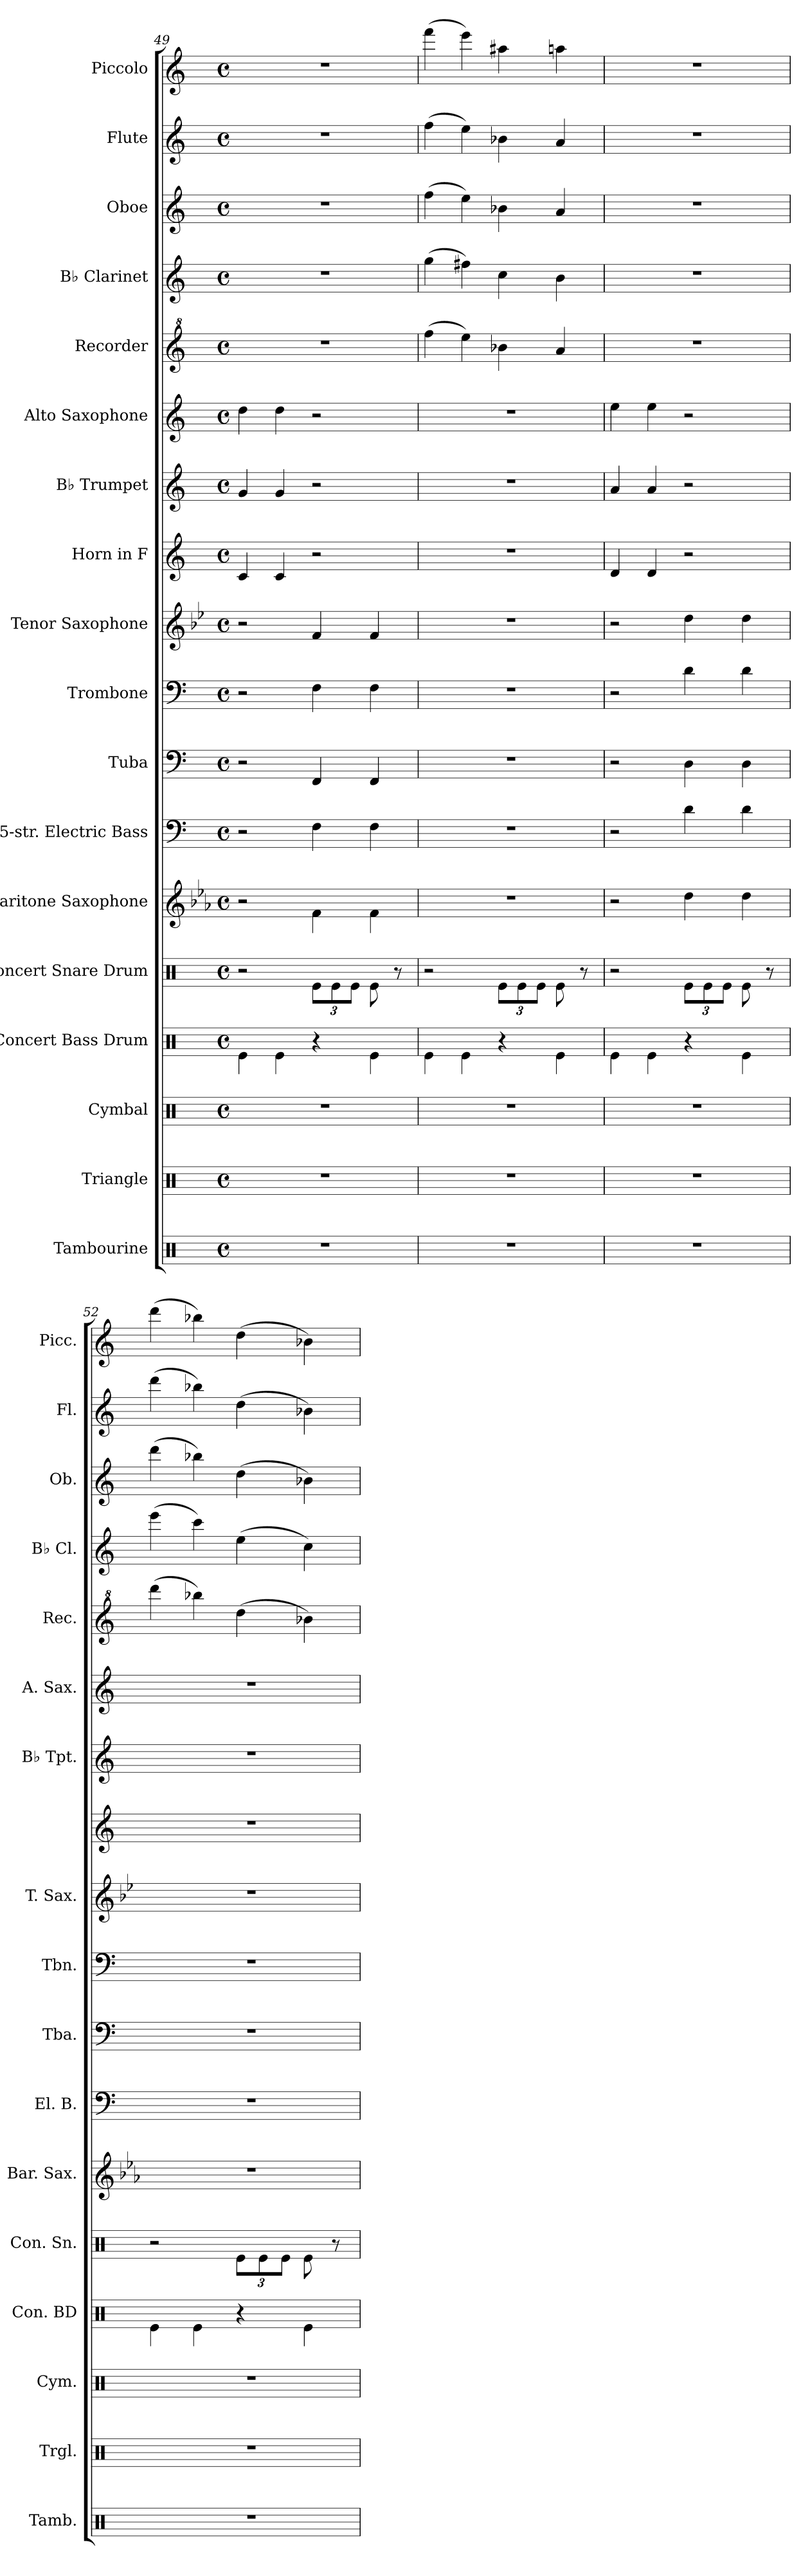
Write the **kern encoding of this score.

**kern	**kern	**kern	**kern	**kern	**kern	**kern	**kern	**kern	**kern	**kern	**kern	**kern	**kern	**kern	**kern	**kern	**kern
*part18	*part17	*part16	*part15	*part14	*part13	*part12	*part11	*part10	*part9	*part8	*part7	*part6	*part5	*part4	*part3	*part2	*part1
*staff18	*staff17	*staff16	*staff15	*staff14	*staff13	*staff12	*staff11	*staff10	*staff9	*staff8	*staff7	*staff6	*staff5	*staff4	*staff3	*staff2	*staff1
*I"Tambourine	*I"Triangle	*I"Cymbal	*I"Concert Bass Drum	*I"Concert Snare Drum	*I"Baritone Saxophone	*I"5-str. Electric Bass	*I"Tuba	*I"Trombone	*I"Tenor Saxophone	*I"Horn in F	*I"B♭ Trumpet	*I"Alto Saxophone	*I"Recorder	*I"B♭ Clarinet	*I"Oboe	*I"Flute	*I"Piccolo
*I'Tamb.	*I'Trgl.	*I'Cym.	*I'Con. BD	*I'Con. Sn.	*I'Bar. Sax.	*I'El. B.	*I'Tba.	*I'Tbn.	*I'T. Sax.	*	*I'B♭ Tpt.	*I'A. Sax.	*I'Rec.	*I'B♭ Cl.	*I'Ob.	*I'Fl.	*I'Picc.
*clefX	*clefX	*clefX	*clefX	*clefX	*clefG2	*clefF4	*clefF4	*clefF4	*clefG2	*clefG2	*clefG2	*clefG2	*clefG^2	*clefG2	*clefG2	*clefG2	*clefG2
*	*	*	*	*	*ITrd12c21	*ITrd7c12	*	*	*ITrd8c14	*ITrd4c7	*ITrd1c2	*ITrd5c9	*	*ITrd1c2	*	*	*ITrd-7c-12
*k[]	*k[]	*k[]	*k[]	*k[]	*k[b-e-a-]	*k[]	*k[]	*k[]	*k[b-e-]	*k[b-]	*k[b-e-]	*k[b-e-a-]	*k[]	*k[b-e-]	*k[]	*k[]	*k[]
*M4/4	*M4/4	*M4/4	*M4/4	*M4/4	*M4/4	*M4/4	*M4/4	*M4/4	*M4/4	*M4/4	*M4/4	*M4/4	*M4/4	*M4/4	*M4/4	*M4/4	*M4/4
*met(c)	*met(c)	*met(c)	*met(c)	*met(c)	*met(c)	*met(c)	*met(c)	*met(c)	*met(c)	*met(c)	*met(c)	*met(c)	*met(c)	*met(c)	*met(c)	*met(c)	*met(c)
=49	=49	=49	=49	=49	=49	=49	=49	=49	=49	=49	=49	=49	=49	=49	=49	=49	=49
1r	1r	1r	4Re\	2r	2r	2r	2r	2r	2r	4F/	4f/	4f\	1r	1r	1r	1r	1r
.	.	.	4Re\	.	.	.	.	.	.	4F/	4f/	4f\	.	.	.	.	.
*	*	*	*	*Xbrackettup	*	*	*	*	*	*	*	*	*	*	*	*	*
.	.	.	4r	12Re\L	4F\	4FF\	4FF/	4F\	4F/	2r	2r	2r	.	.	.	.	.
.	.	.	.	12Re\	.	.	.	.	.	.	.	.	.	.	.	.	.
.	.	.	.	12Re\J	.	.	.	.	.	.	.	.	.	.	.	.	.
.	.	.	4Re\	8Re\	4F\	4FF\	4FF/	4F\	4F/	.	.	.	.	.	.	.	.
.	.	.	.	8r	.	.	.	.	.	.	.	.	.	.	.	.	.
!!LO:PB:g=z
=50	=50	=50	=50	=50	=50	=50	=50	=50	=50	=50	=50	=50	=50	=50	=50	=50	=50
1r	1r	1r	4Re\	2r	1r	1r	1r	1r	1r	1r	1r	1r	(4fff\	(4ff\	(4ff\	(4ff\	(4ffff\
.	.	.	4Re\	.	.	.	.	.	.	.	.	.	4eee\)	4een\)	4ee\)	4ee\)	4eeee\)
.	.	.	4r	12Re\L	.	.	.	.	.	.	.	.	4bb-X\	4b-\	4b-X\	4b-X\	4aaa#X\
.	.	.	.	12Re\	.	.	.	.	.	.	.	.	.	.	.	.	.
.	.	.	.	12Re\J	.	.	.	.	.	.	.	.	.	.	.	.	.
.	.	.	4Re\	8Re\	.	.	.	.	.	.	.	.	4aa/	4a\	4a/	4a/	4aaan\
.	.	.	.	8r	.	.	.	.	.	.	.	.	.	.	.	.	.
=51	=51	=51	=51	=51	=51	=51	=51	=51	=51	=51	=51	=51	=51	=51	=51	=51	=51
1r	1r	1r	4Re\	2r	2r	2r	2r	2r	2r	4G/	4g/	4g\	1r	1r	1r	1r	1r
.	.	.	4Re\	.	.	.	.	.	.	4G/	4g/	4g\	.	.	.	.	.
.	.	.	4r	12Re\L	4d\	4D\	4D\	4d\	4d\	2r	2r	2r	.	.	.	.	.
.	.	.	.	12Re\	.	.	.	.	.	.	.	.	.	.	.	.	.
.	.	.	.	12Re\J	.	.	.	.	.	.	.	.	.	.	.	.	.
.	.	.	4Re\	8Re\	4d\	4D\	4D\	4d\	4d\	.	.	.	.	.	.	.	.
.	.	.	.	8r	.	.	.	.	.	.	.	.	.	.	.	.	.
=52	=52	=52	=52	=52	=52	=52	=52	=52	=52	=52	=52	=52	=52	=52	=52	=52	=52
1r	1r	1r	4Re\	2r	1r	1r	1r	1r	1r	1r	1r	1r	(4dddd\	(4ddd\	(4ddd\	(4ddd\	(4dddd\
.	.	.	4Re\	.	.	.	.	.	.	.	.	.	4bbb-X\)	4bb-\)	4bb-X\)	4bb-X\)	4bbb-X\)
.	.	.	4r	12Re\L	.	.	.	.	.	.	.	.	(4ddd\	(4dd\	(4dd\	(4dd\	(4ddd\
.	.	.	.	12Re\	.	.	.	.	.	.	.	.	.	.	.	.	.
.	.	.	.	12Re\J	.	.	.	.	.	.	.	.	.	.	.	.	.
.	.	.	4Re\	8Re\	.	.	.	.	.	.	.	.	4bb-X\)	4b-\)	4b-X\)	4b-X\)	4bb-X\)
.	.	.	.	8r	.	.	.	.	.	.	.	.	.	.	.	.	.
=	=	=	=	=	=	=	=	=	=	=	=	=	=	=	=	=	=
*-	*-	*-	*-	*-	*-	*-	*-	*-	*-	*-	*-	*-	*-	*-	*-	*-	*-
